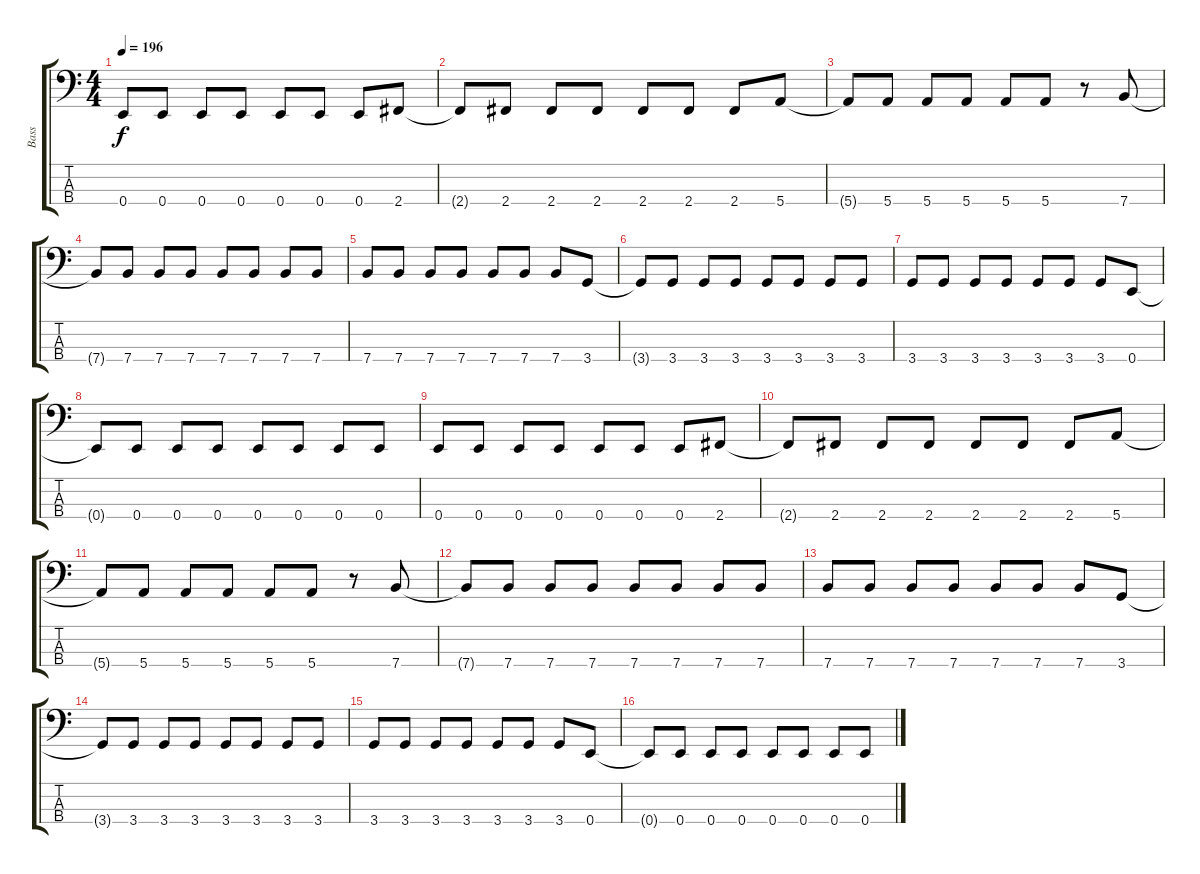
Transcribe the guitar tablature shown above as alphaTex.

\track ("Bass" "Bass") {instrument electricbassfinger}
\staff {score tabs}
\tuning (G2 D2 A1 E1) {hide}
\ts (4 4)
\tempo 196
\clef f4
\ks c
0.4.8{dy f} 0.4.8 0.4.8 0.4.8 0.4.8 0.4.8 0.4.8 2.4.8 |
2.4{t}.8 2.4.8 2.4.8 2.4.8 2.4.8 2.4.8 2.4.8 5.4.8 |
5.4{t}.8 5.4.8 5.4.8 5.4.8 5.4.8 5.4.8 r.8 7.4.8 |
7.4{t}.8 7.4.8 7.4.8 7.4.8 7.4.8 7.4.8 7.4.8 7.4.8 |
7.4.8 7.4.8 7.4.8 7.4.8 7.4.8 7.4.8 7.4.8 3.4.8 |
3.4{t}.8 3.4.8 3.4.8 3.4.8 3.4.8 3.4.8 3.4.8 3.4.8 |
3.4.8 3.4.8 3.4.8 3.4.8 3.4.8 3.4.8 3.4.8 0.4.8 |
0.4{t}.8 0.4.8 0.4.8 0.4.8 0.4.8 0.4.8 0.4.8 0.4.8 |
0.4.8 0.4.8 0.4.8 0.4.8 0.4.8 0.4.8 0.4.8 2.4.8 |
2.4{t}.8 2.4.8 2.4.8 2.4.8 2.4.8 2.4.8 2.4.8 5.4.8 |
5.4{t}.8 5.4.8 5.4.8 5.4.8 5.4.8 5.4.8 r.8 7.4.8 |
7.4{t}.8 7.4.8 7.4.8 7.4.8 7.4.8 7.4.8 7.4.8 7.4.8 |
7.4.8 7.4.8 7.4.8 7.4.8 7.4.8 7.4.8 7.4.8 3.4.8 |
3.4{t}.8 3.4.8 3.4.8 3.4.8 3.4.8 3.4.8 3.4.8 3.4.8 |
3.4.8 3.4.8 3.4.8 3.4.8 3.4.8 3.4.8 3.4.8 0.4.8 |
0.4{t}.8 0.4.8 0.4.8 0.4.8 0.4.8 0.4.8 0.4.8 0.4.8
